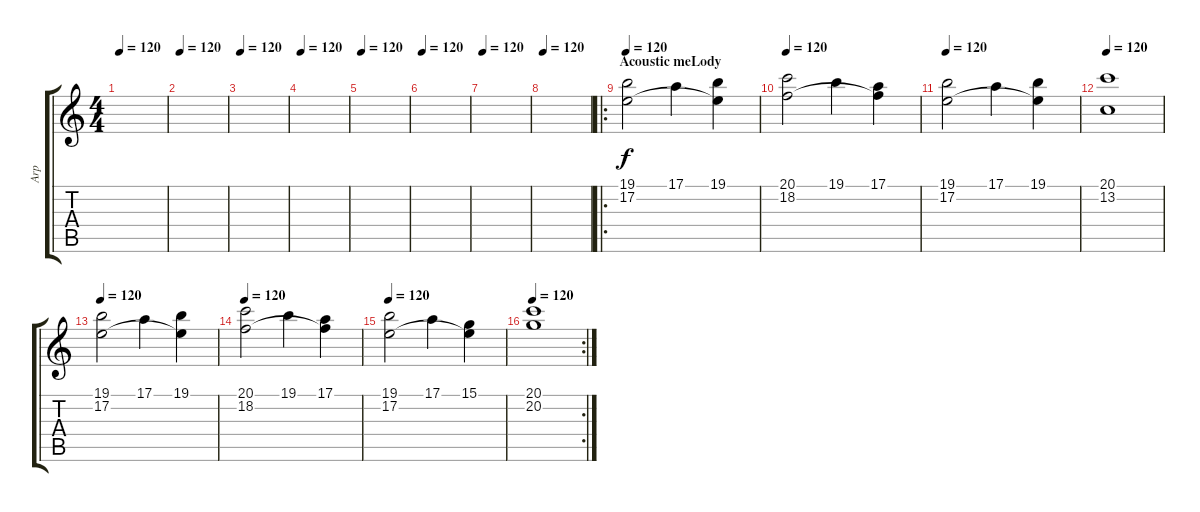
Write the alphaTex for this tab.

\track ("Arp" "Arp") {instrument orchestralharp}
\staff {score tabs}
\tuning (E4 B3 G3 D3 A2 E2) {hide}
\ts (4 4)
\tempo 120
\clef g2
\ks c
|
\tempo 120
|
\tempo 120
|
\tempo 120
|
\tempo 120
|
\tempo 120
|
\tempo 120
|
\tempo 120
|
\ro
\section ("" "Acoustic meLody")
\tempo 120
(19.1 17.2).2{volume 14 instrument synthstrings1} 17.1.4 (19.1 17.2{t}).4 |
\tempo 120
(20.1 18.2).2 19.1.4 (17.1 18.2{t}).4 |
\tempo 120
(19.1 17.2).2 17.1.4 (19.1 17.2{t}).4 |
\tempo 120
(20.1 13.2).1 |
\tempo 120
(19.1 17.2).2{instrument synthstrings1} 17.1.4 (19.1 17.2{t}).4 |
\tempo 120
(20.1 18.2).2 19.1.4 (17.1 18.2{t}).4 |
\tempo 120
(19.1 17.2).2 17.1.4 (15.1 17.2{t}).4 |
\rc 2
\tempo 120
(20.1 20.2).1
